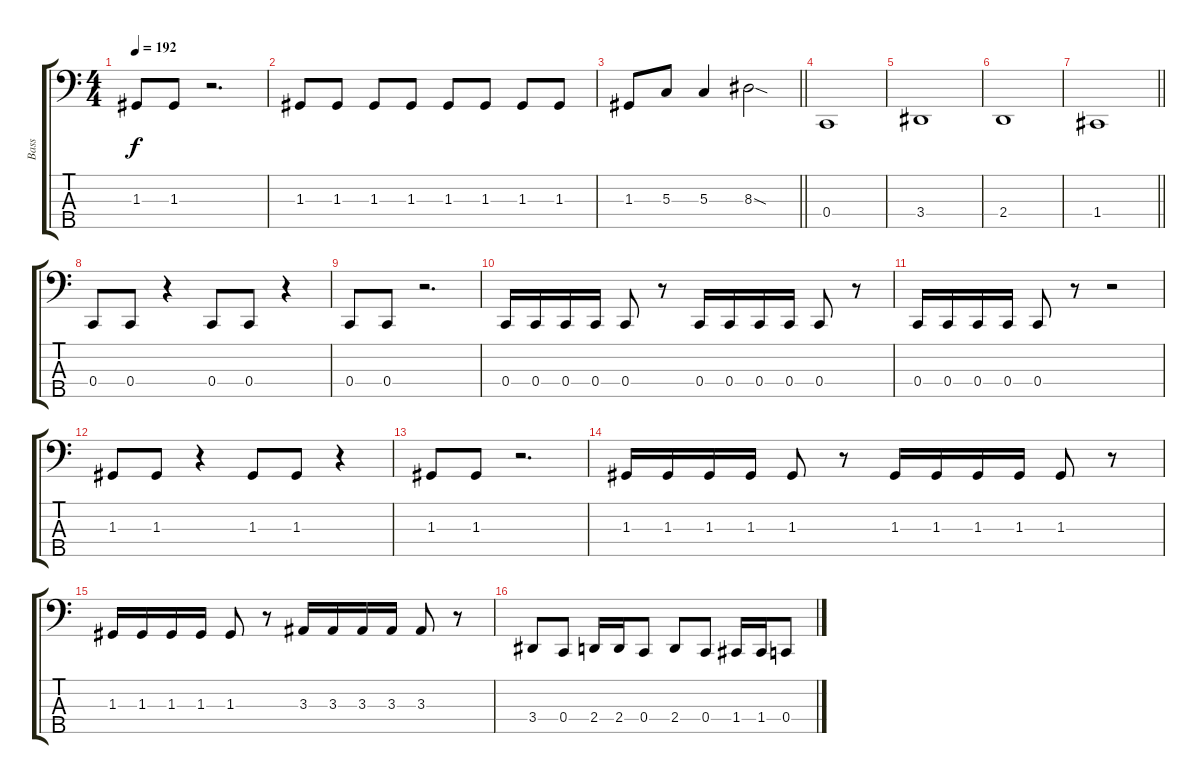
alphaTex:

\track ("Bass" "Bass") {instrument electricbasspick}
\staff {score tabs}
\tuning (F2 C2 G1 C1 A0) {hide}
\ts (4 4)
\tempo 192
\clef f4
\ks c
1.3.8{dy f} 1.3.8 r.2{d} |
1.3.8 1.3.8 1.3.8 1.3.8 1.3.8 1.3.8 1.3.8 1.3.8 |
\barLineRight lightlight
1.3.8 5.3.8 5.3.4 8.3{sod}.2 |
0.4.1 |
3.4.1 |
2.4.1 |
\barLineRight lightlight
1.4.1 |
0.4.8 0.4.8 r.4 0.4.8 0.4.8 r.4 |
0.4.8 0.4.8 r.2{d} |
0.4.16 0.4.16 0.4.16 0.4.16 0.4.8 r.8 0.4.16 0.4.16 0.4.16 0.4.16 0.4.8 r.8 |
0.4.16 0.4.16 0.4.16 0.4.16 0.4.8 r.8 r.2 |
1.3.8 1.3.8 r.4 1.3.8 1.3.8 r.4 |
1.3.8 1.3.8 r.2{d} |
1.3.16 1.3.16 1.3.16 1.3.16 1.3.8 r.8 1.3.16 1.3.16 1.3.16 1.3.16 1.3.8 r.8 |
1.3.16 1.3.16 1.3.16 1.3.16 1.3.8 r.8 3.3.16 3.3.16 3.3.16 3.3.16 3.3.8 r.8 |
3.4.8 0.4.8 2.4.16 2.4.16 0.4.8 2.4.8 0.4.8 1.4.16 1.4.16 0.4.8
